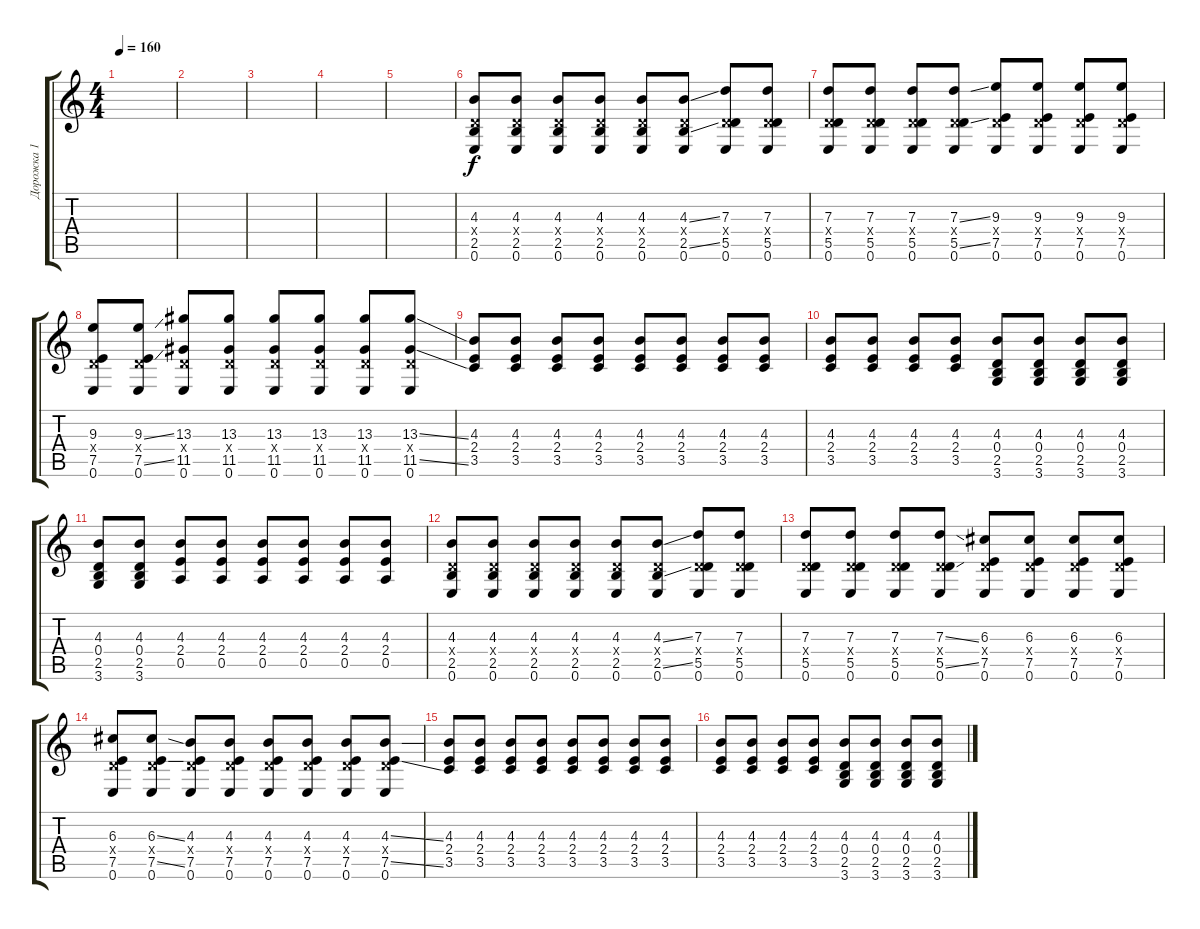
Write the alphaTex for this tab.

\track ("Дорожка 1" "Дорожка 1") {instrument distortionguitar}
\staff {score tabs}
\tuning (E4 B3 G3 D3 A2 E2) {hide}
\ts (4 4)
\tempo 160
\clef g2
\ks c
|
|
|
|
|
(4.3 0.4{x} 2.5 0.6).8 (4.3 0.4{x} 2.5 0.6).8 (4.3 0.4{x} 2.5 0.6).8 (4.3 0.4{x} 2.5 0.6).8 (4.3 0.4{x} 2.5 0.6).8 (4.3{ss} 0.4{x} 2.5{ss} 0.6).8 (7.3 0.4{x} 5.5 0.6).8 (7.3 0.4{x} 5.5 0.6).8 |
(7.3 0.4{x} 5.5 0.6).8 (7.3 0.4{x} 5.5 0.6).8 (7.3 0.4{x} 5.5 0.6).8 (7.3{ss} 0.4{x} 5.5{ss} 0.6).8 (9.3 0.4{x} 7.5 0.6).8 (9.3 0.4{x} 7.5 0.6).8 (9.3 0.4{x} 7.5 0.6).8 (9.3 0.4{x} 7.5 0.6).8 |
(9.3 0.4{x} 7.5 0.6).8 (9.3{ss} 0.4{x} 7.5{ss} 0.6).8 (13.3 0.4{x} 11.5 0.6).8 (13.3 0.4{x} 11.5 0.6).8 (13.3 0.4{x} 11.5 0.6).8 (13.3 0.4{x} 11.5 0.6).8 (13.3 0.4{x} 11.5 0.6).8 (13.3{ss} 0.4{x} 11.5{ss} 0.6).8 |
(4.3 2.4 3.5).8 (4.3 2.4 3.5).8 (4.3 2.4 3.5).8 (4.3 2.4 3.5).8 (4.3 2.4 3.5).8 (4.3 2.4 3.5).8 (4.3 2.4 3.5).8 (4.3 2.4 3.5).8 |
(4.3 2.4 3.5).8 (4.3 2.4 3.5).8 (4.3 2.4 3.5).8 (4.3 2.4 3.5).8 (4.3 0.4 2.5 3.6).8 (4.3 0.4 2.5 3.6).8 (4.3 0.4 2.5 3.6).8 (4.3 0.4 2.5 3.6).8 |
(4.3 0.4 2.5 3.6).8 (4.3 0.4 2.5 3.6).8 (4.3 2.4 0.5).8 (4.3 2.4 0.5).8 (4.3 2.4 0.5).8 (4.3 2.4 0.5).8 (4.3 2.4 0.5).8 (4.3 2.4 0.5).8 |
(4.3 0.4{x} 2.5 0.6).8 (4.3 0.4{x} 2.5 0.6).8 (4.3 0.4{x} 2.5 0.6).8 (4.3 0.4{x} 2.5 0.6).8 (4.3 0.4{x} 2.5 0.6).8 (4.3{ss} 0.4{x} 2.5{ss} 0.6).8 (7.3 0.4{x} 5.5 0.6).8 (7.3 0.4{x} 5.5 0.6).8 |
(7.3 0.4{x} 5.5 0.6).8 (7.3 0.4{x} 5.5 0.6).8 (7.3 0.4{x} 5.5 0.6).8 (7.3{ss} 0.4{x} 5.5{ss} 0.6).8 (6.3 0.4{x} 7.5 0.6).8 (6.3 0.4{x} 7.5 0.6).8 (6.3 0.4{x} 7.5 0.6).8 (6.3 0.4{x} 7.5 0.6).8 |
(6.3 0.4{x} 7.5 0.6).8 (6.3{ss} 0.4{x} 7.5{ss} 0.6).8 (4.3 0.4{x} 7.5 0.6).8 (4.3 0.4{x} 7.5 0.6).8 (4.3 0.4{x} 7.5 0.6).8 (4.3 0.4{x} 7.5 0.6).8 (4.3 0.4{x} 7.5 0.6).8 (4.3{ss} 0.4{x} 7.5{ss} 0.6).8 |
(4.3 2.4 3.5).8 (4.3 2.4 3.5).8 (4.3 2.4 3.5).8 (4.3 2.4 3.5).8 (4.3 2.4 3.5).8 (4.3 2.4 3.5).8 (4.3 2.4 3.5).8 (4.3 2.4 3.5).8 |
(4.3 2.4 3.5).8 (4.3 2.4 3.5).8 (4.3 2.4 3.5).8 (4.3 2.4 3.5).8 (4.3 0.4 2.5 3.6).8 (4.3 0.4 2.5 3.6).8 (4.3 0.4 2.5 3.6).8 (4.3 0.4 2.5 3.6).8
